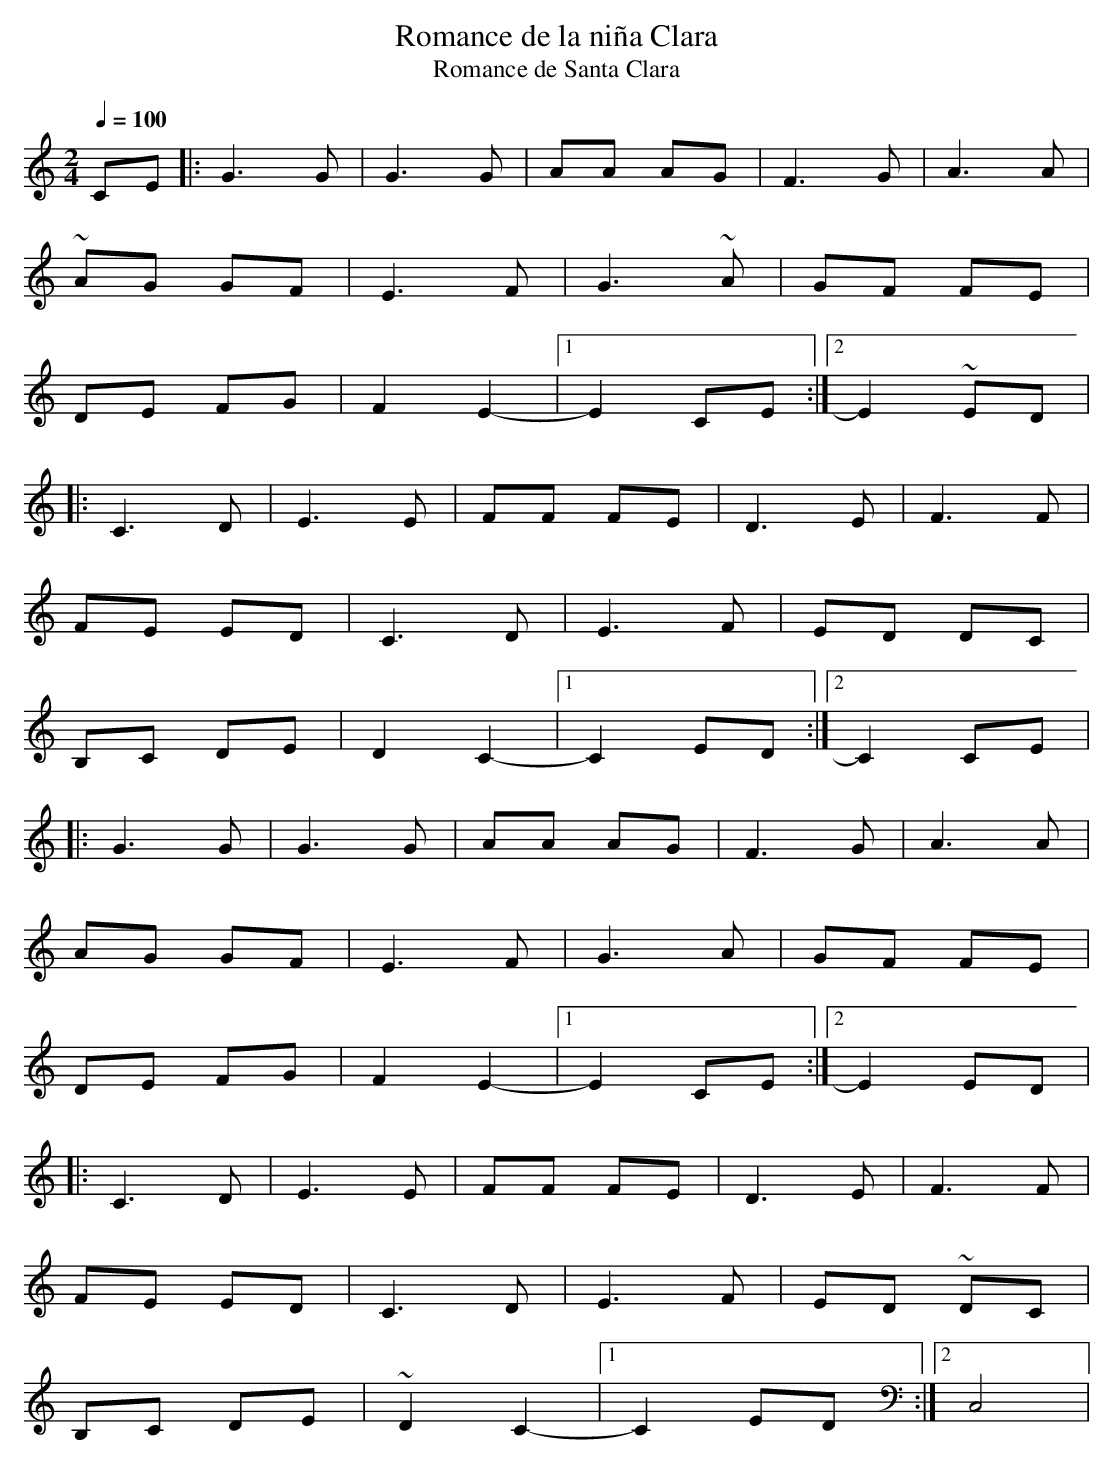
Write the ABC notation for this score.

X:1
T:Romance de la niña Clara
T:Romance de Santa Clara
M:2/4
L:1/8
Q:1/4=100
K:C
CE|:G3G|G3G|AA AG|F3G|A3A|
~AG GF|E3F|G3~A|GF FE|
DE FG|F2 E2 -|1 E2 CE:|2 E2 ~ED|
|:C3D|E3E|FF FE|D3E|F3F|
FE ED|C3D|E3F|ED DC|
B,C DE|D2 C2 -|1 C2 ED:|2 C2 CE|
|:G3G|G3G|AA AG|F3G|A3A|
AG GF|E3F|G3A|GF FE|
DE FG|F2 E2 -|1 E2 CE:|2 E2 ED|
|:C3D|E3E|FF FE|D3E|F3F|
FE ED|C3D|E3F|ED ~DC|
B,C DE|~D2 C2 -|1 C2 ED:|2 C,4|
